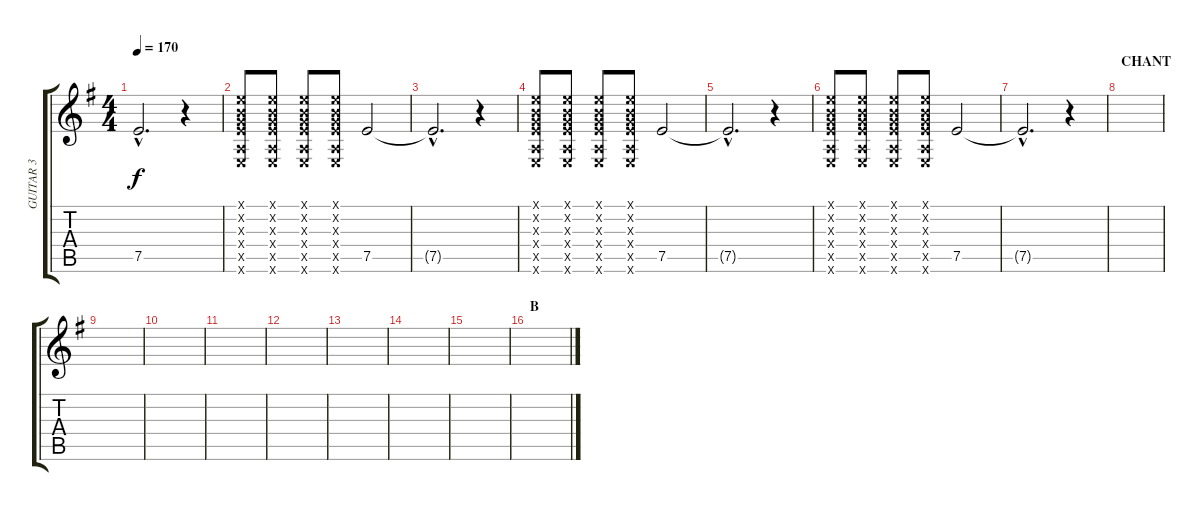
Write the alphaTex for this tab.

\track ("GUITAR 3" "GUITAR 3") {instrument distortionguitar}
\staff {score tabs}
\tuning (E4 B3 G3 E3 A2 E2) {hide}
\ts (4 4)
\tempo 170
\clef g2
\ks eminor
7.5{hac t}.2{d dy f} r.4 |
(0.1{x} 0.2{x} 0.3{x} 0.4{x} 0.5{x} 0.6{x}).8 (0.1{x} 0.2{x} 0.3{x} 0.4{x} 0.5{x} 0.6{x}).8 (0.1{x} 0.2{x} 0.3{x} 0.4{x} 0.5{x} 0.6{x}).8 (0.1{x} 0.2{x} 0.3{x} 0.4{x} 0.5{x} 0.6{x}).8 7.5.2 |
7.5{hac t}.2{d} r.4 |
(0.1{x} 0.2{x} 0.3{x} 0.4{x} 0.5{x} 0.6{x}).8 (0.1{x} 0.2{x} 0.3{x} 0.4{x} 0.5{x} 0.6{x}).8 (0.1{x} 0.2{x} 0.3{x} 0.4{x} 0.5{x} 0.6{x}).8 (0.1{x} 0.2{x} 0.3{x} 0.4{x} 0.5{x} 0.6{x}).8 7.5.2 |
7.5{hac t}.2{d} r.4 |
(0.1{x} 0.2{x} 0.3{x} 0.4{x} 0.5{x} 0.6{x}).8 (0.1{x} 0.2{x} 0.3{x} 0.4{x} 0.5{x} 0.6{x}).8 (0.1{x} 0.2{x} 0.3{x} 0.4{x} 0.5{x} 0.6{x}).8 (0.1{x} 0.2{x} 0.3{x} 0.4{x} 0.5{x} 0.6{x}).8 7.5.2 |
7.5{hac t}.2{d} r.4 |
\section ("" "CHANT")
|
|
|
|
|
|
|
|
\section ("" "B")
